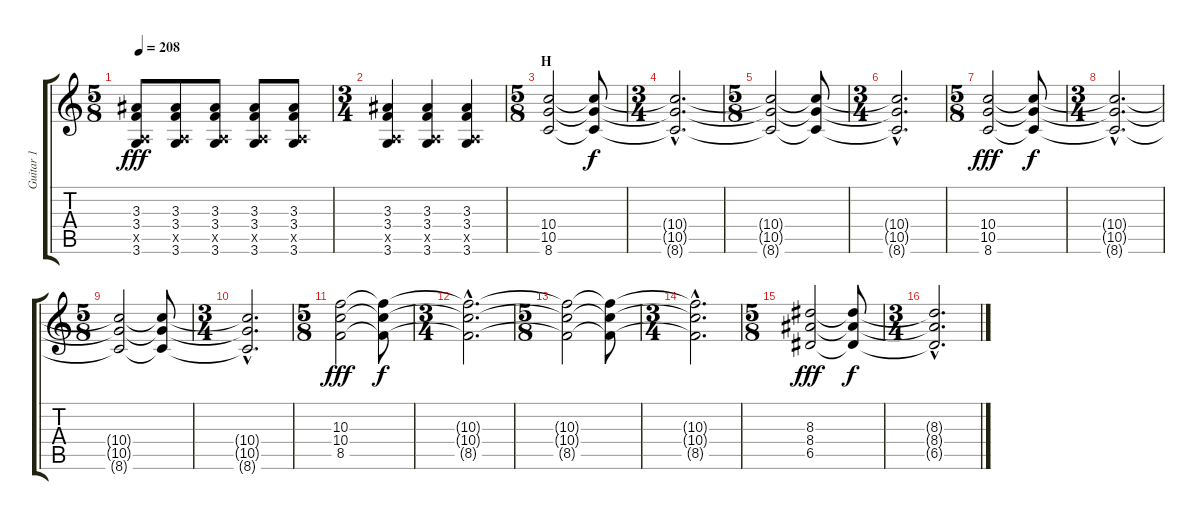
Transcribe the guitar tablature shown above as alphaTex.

\track ("Guitar 1" "Guitar 1") {instrument electricguitarclean}
\staff {score tabs}
\tuning (E4 B3 G3 D3 A2 E2) {hide}
\ts (5 8)
\tempo 208
\clef g2
\ks c
(3.3 3.4 0.5{x} 3.6).8{dy fff} (3.3 3.4 0.5{x} 3.6).8 (3.3 3.4 0.5{x} 3.6).8 (3.3 3.4 0.5{x} 3.6).8 (3.3 3.4 0.5{x} 3.6).8 |
\ts (3 4)
(3.3 3.4 0.5{x} 3.6).4 (3.3 3.4 0.5{x} 3.6).4 (3.3 3.4 0.5{x} 3.6).4 |
\ts (5 8)
\section ("" "H")
(10.4 10.5 8.6).2 (10.4{t} 10.5{t} 8.6{t}).8{dy f} |
\ts (3 4)
(10.4{hac t} 10.5{hac t} 8.6{hac t}).2{d} |
\ts (5 8)
(10.4{t} 10.5{t} 8.6{t}).2 (10.4{t} 10.5{t} 8.6{t}).8 |
\ts (3 4)
(10.4{hac t} 10.5{hac t} 8.6{hac t}).2{d} |
\ts (5 8)
(10.4 10.5 8.6).2{dy fff} (10.4{t} 10.5{t} 8.6{t}).8{dy f} |
\ts (3 4)
(10.4{hac t} 10.5{hac t} 8.6{hac t}).2{d} |
\ts (5 8)
(10.4{t} 10.5{t} 8.6{t}).2 (10.4{t} 10.5{t} 8.6{t}).8 |
\ts (3 4)
(10.4{hac t} 10.5{hac t} 8.6{hac t}).2{d} |
\ts (5 8)
(10.3 10.4 8.5).2{dy fff} (10.3{t} 10.4{t} 8.5{t}).8{dy f} |
\ts (3 4)
(10.3{hac t} 10.4{hac t} 8.5{hac t}).2{d} |
\ts (5 8)
(10.3{t} 10.4{t} 8.5{t}).2 (10.3{t} 10.4{t} 8.5{t}).8 |
\ts (3 4)
(10.3{hac t} 10.4{hac t} 8.5{hac t}).2{d} |
\ts (5 8)
(8.3 8.4 6.5).2{dy fff} (8.3{t} 8.4{t} 6.5{t}).8{dy f} |
\ts (3 4)
(8.3{hac t} 8.4{hac t} 6.5{hac t}).2{d}
